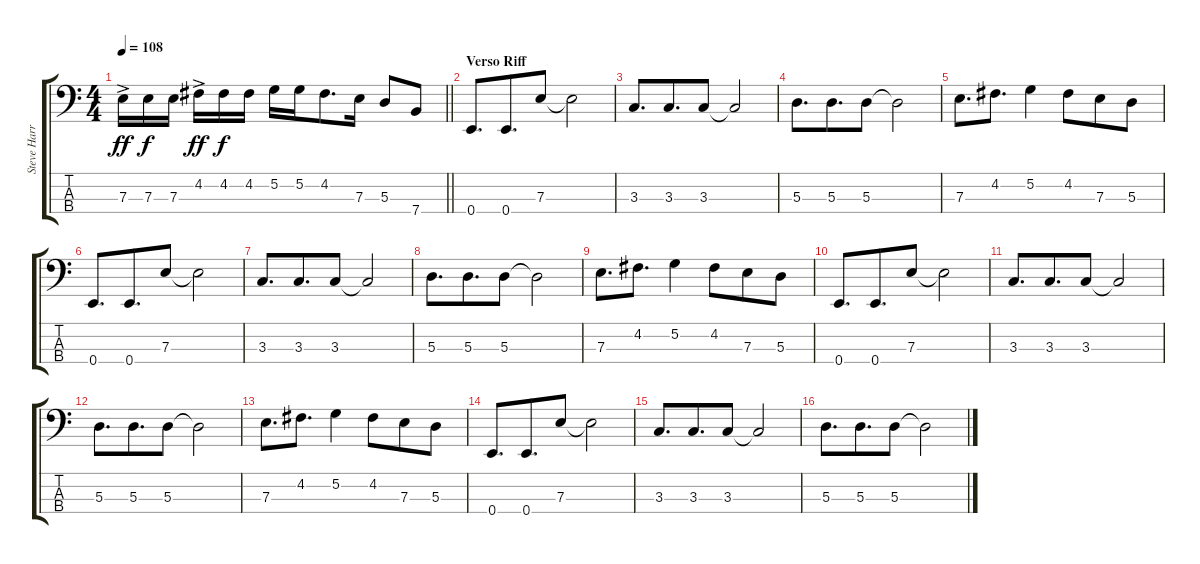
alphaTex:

\track ("Steve Harris" "Steve Harr") {instrument electricbassfinger}
\staff {score tabs}
\tuning (G2 D2 A1 E1) {hide}
\ts (4 4)
\tempo 108
\clef f4
\barLineRight lightlight
\ks c
7.3{ac}.16{dy ff beam merge} 7.3.16{dy f beam merge} 7.3.16{beam split} 4.2{ac}.16{dy ff beam merge} 4.2.16{dy f beam merge} 4.2.16{beam split} 5.2.16{beam merge} 5.2.16{beam merge} 4.2.8{d beam merge} 7.3.16 5.3.8{beam merge} 7.4.8 |
\section ("" "Verso Riff")
0.4.8{d beam merge} 0.4.8{d beam merge} 7.3.8 7.3{t}.2 |
3.3.8{d beam merge} 3.3.8{d beam merge} 3.3.8 3.3{t}.2 |
5.3.8{d beam merge} 5.3.8{d beam merge} 5.3.8 5.3{t}.2 |
7.3.8{d} 4.2.8{d} 5.2.4 4.2.8{beam merge} 7.3.8{beam merge} 5.3.8 |
0.4.8{d beam merge} 0.4.8{d beam merge} 7.3.8 7.3{t}.2 |
3.3.8{d beam merge} 3.3.8{d beam merge} 3.3.8 3.3{t}.2 |
5.3.8{d beam merge} 5.3.8{d beam merge} 5.3.8 5.3{t}.2 |
7.3.8{d} 4.2.8{d} 5.2.4 4.2.8{beam merge} 7.3.8{beam merge} 5.3.8 |
0.4.8{d beam merge} 0.4.8{d beam merge} 7.3.8 7.3{t}.2 |
3.3.8{d beam merge} 3.3.8{d beam merge} 3.3.8 3.3{t}.2 |
5.3.8{d beam merge} 5.3.8{d beam merge} 5.3.8 5.3{t}.2 |
7.3.8{d} 4.2.8{d} 5.2.4 4.2.8{beam merge} 7.3.8{beam merge} 5.3.8 |
0.4.8{d beam merge} 0.4.8{d beam merge} 7.3.8 7.3{t}.2 |
3.3.8{d beam merge} 3.3.8{d beam merge} 3.3.8 3.3{t}.2 |
5.3.8{d beam merge} 5.3.8{d beam merge} 5.3.8 5.3{t}.2
